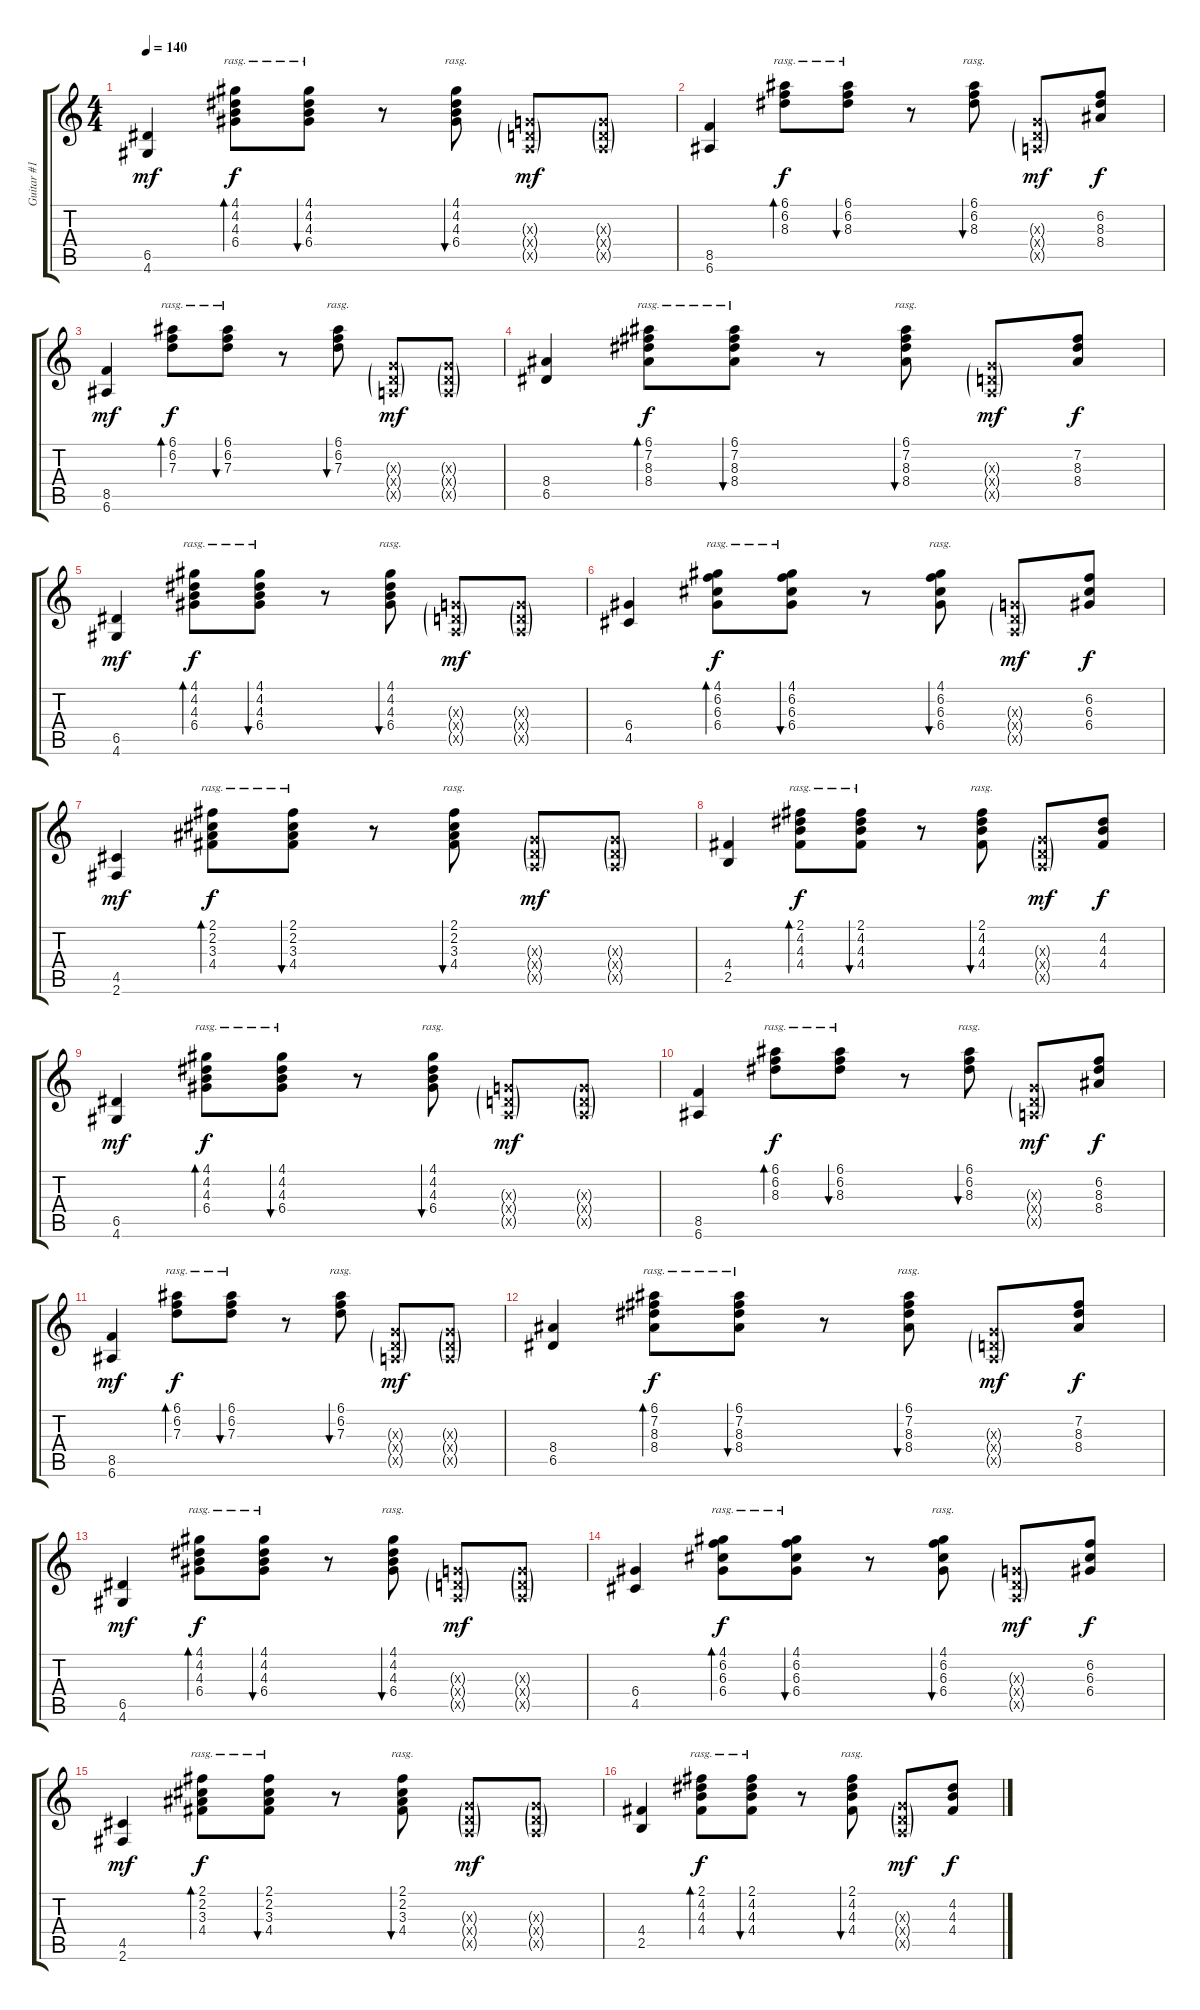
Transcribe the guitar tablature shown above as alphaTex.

\track ("Guitar #1" "Guitar #1") {instrument acousticguitarnylon}
\staff {score tabs}
\tuning (E4 B3 G3 D3 A2 E2) {hide}
\ts (4 4)
\tempo 140
\clef g2
\ks c
(6.5 4.6).4{dy mf} (4.1 4.2 4.3 6.4).8{bd 480 rasg ii dy f} (4.1 4.2 4.3 6.4).8{bu 120 rasg ii} r.8 (4.1 4.2 4.3 6.4).8{bu 120 rasg ii} (0.3{g x} 0.4{g x} 0.5{g x}).8{dy mf} (0.3{g x} 0.4{g x} 0.5{g x}).8 |
(8.5 6.6).4 (6.1 6.2 8.3).8{bd 480 rasg ii dy f} (6.1 6.2 8.3).8{bu 120 rasg ii} r.8 (6.1 6.2 8.3).8{bu 120 rasg ii} (0.3{g x} 0.4{g x} 0.5{g x}).8{dy mf} (6.2 8.3 8.4).8{dy f} |
(8.5 6.6).4{dy mf} (6.1 6.2 7.3).8{bd 480 rasg ii dy f} (6.1 6.2 7.3).8{bu 120 rasg ii} r.8 (6.1 6.2 7.3).8{bu 120 rasg ii} (0.3{g x} 0.4{g x} 0.5{g x}).8{dy mf} (0.3{g x} 0.4{g x} 0.5{g x}).8 |
(8.4 6.5).4 (6.1 7.2 8.3 8.4).8{bd 480 rasg ii dy f} (6.1 7.2 8.3 8.4).8{bu 120 rasg ii} r.8 (6.1 7.2 8.3 8.4).8{bu 120 rasg ii} (0.3{g x} 0.4{g x} 0.5{g x}).8{dy mf} (7.2 8.3 8.4).8{dy f} |
(6.5 4.6).4{dy mf} (4.1 4.2 4.3 6.4).8{bd 480 rasg ii dy f} (4.1 4.2 4.3 6.4).8{bu 120 rasg ii} r.8 (4.1 4.2 4.3 6.4).8{bu 120 rasg ii} (0.3{g x} 0.4{g x} 0.5{g x}).8{dy mf} (0.3{g x} 0.4{g x} 0.5{g x}).8 |
(6.4 4.5).4 (4.1 6.2 6.3 6.4).8{bd 480 rasg ii dy f} (4.1 6.2 6.3 6.4).8{bu 120 rasg ii} r.8 (4.1 6.2 6.3 6.4).8{bu 120 rasg ii} (0.3{g x} 0.4{g x} 0.5{g x}).8{dy mf} (6.2 6.3 6.4).8{dy f} |
(4.5 2.6).4{dy mf} (2.1 2.2 3.3 4.4).8{bd 480 rasg ii dy f} (2.1 2.2 3.3 4.4).8{bu 120 rasg ii} r.8 (2.1 2.2 3.3 4.4).8{bu 120 rasg ii} (0.3{g x} 0.4{g x} 0.5{g x}).8{dy mf} (0.3{g x} 0.4{g x} 0.5{g x}).8 |
(4.4 2.5).4 (2.1 4.2 4.3 4.4).8{bd 480 rasg ii dy f} (2.1 4.2 4.3 4.4).8{bu 120 rasg ii} r.8 (2.1 4.2 4.3 4.4).8{bu 120 rasg ii} (0.3{g x} 0.4{g x} 0.5{g x}).8{dy mf} (4.2 4.3 4.4).8{dy f} |
(6.5 4.6).4{dy mf} (4.1 4.2 4.3 6.4).8{bd 480 rasg ii dy f} (4.1 4.2 4.3 6.4).8{bu 120 rasg ii} r.8 (4.1 4.2 4.3 6.4).8{bu 120 rasg ii} (0.3{g x} 0.4{g x} 0.5{g x}).8{dy mf} (0.3{g x} 0.4{g x} 0.5{g x}).8 |
(8.5 6.6).4 (6.1 6.2 8.3).8{bd 480 rasg ii dy f} (6.1 6.2 8.3).8{bu 120 rasg ii} r.8 (6.1 6.2 8.3).8{bu 120 rasg ii} (0.3{g x} 0.4{g x} 0.5{g x}).8{dy mf} (6.2 8.3 8.4).8{dy f} |
(8.5 6.6).4{dy mf} (6.1 6.2 7.3).8{bd 480 rasg ii dy f} (6.1 6.2 7.3).8{bu 120 rasg ii} r.8 (6.1 6.2 7.3).8{bu 120 rasg ii} (0.3{g x} 0.4{g x} 0.5{g x}).8{dy mf} (0.3{g x} 0.4{g x} 0.5{g x}).8 |
(8.4 6.5).4 (6.1 7.2 8.3 8.4).8{bd 480 rasg ii dy f} (6.1 7.2 8.3 8.4).8{bu 120 rasg ii} r.8 (6.1 7.2 8.3 8.4).8{bu 120 rasg ii} (0.3{g x} 0.4{g x} 0.5{g x}).8{dy mf} (7.2 8.3 8.4).8{dy f} |
(6.5 4.6).4{dy mf} (4.1 4.2 4.3 6.4).8{bd 480 rasg ii dy f} (4.1 4.2 4.3 6.4).8{bu 120 rasg ii} r.8 (4.1 4.2 4.3 6.4).8{bu 120 rasg ii} (0.3{g x} 0.4{g x} 0.5{g x}).8{dy mf} (0.3{g x} 0.4{g x} 0.5{g x}).8 |
(6.4 4.5).4 (4.1 6.2 6.3 6.4).8{bd 480 rasg ii dy f} (4.1 6.2 6.3 6.4).8{bu 120 rasg ii} r.8 (4.1 6.2 6.3 6.4).8{bu 120 rasg ii} (0.3{g x} 0.4{g x} 0.5{g x}).8{dy mf} (6.2 6.3 6.4).8{dy f} |
(4.5 2.6).4{dy mf} (2.1 2.2 3.3 4.4).8{bd 480 rasg ii dy f} (2.1 2.2 3.3 4.4).8{bu 120 rasg ii} r.8 (2.1 2.2 3.3 4.4).8{bu 120 rasg ii} (0.3{g x} 0.4{g x} 0.5{g x}).8{dy mf} (0.3{g x} 0.4{g x} 0.5{g x}).8 |
(4.4 2.5).4 (2.1 4.2 4.3 4.4).8{bd 480 rasg ii dy f} (2.1 4.2 4.3 4.4).8{bu 120 rasg ii} r.8 (2.1 4.2 4.3 4.4).8{bu 120 rasg ii} (0.3{g x} 0.4{g x} 0.5{g x}).8{dy mf} (4.2 4.3 4.4).8{dy f}
